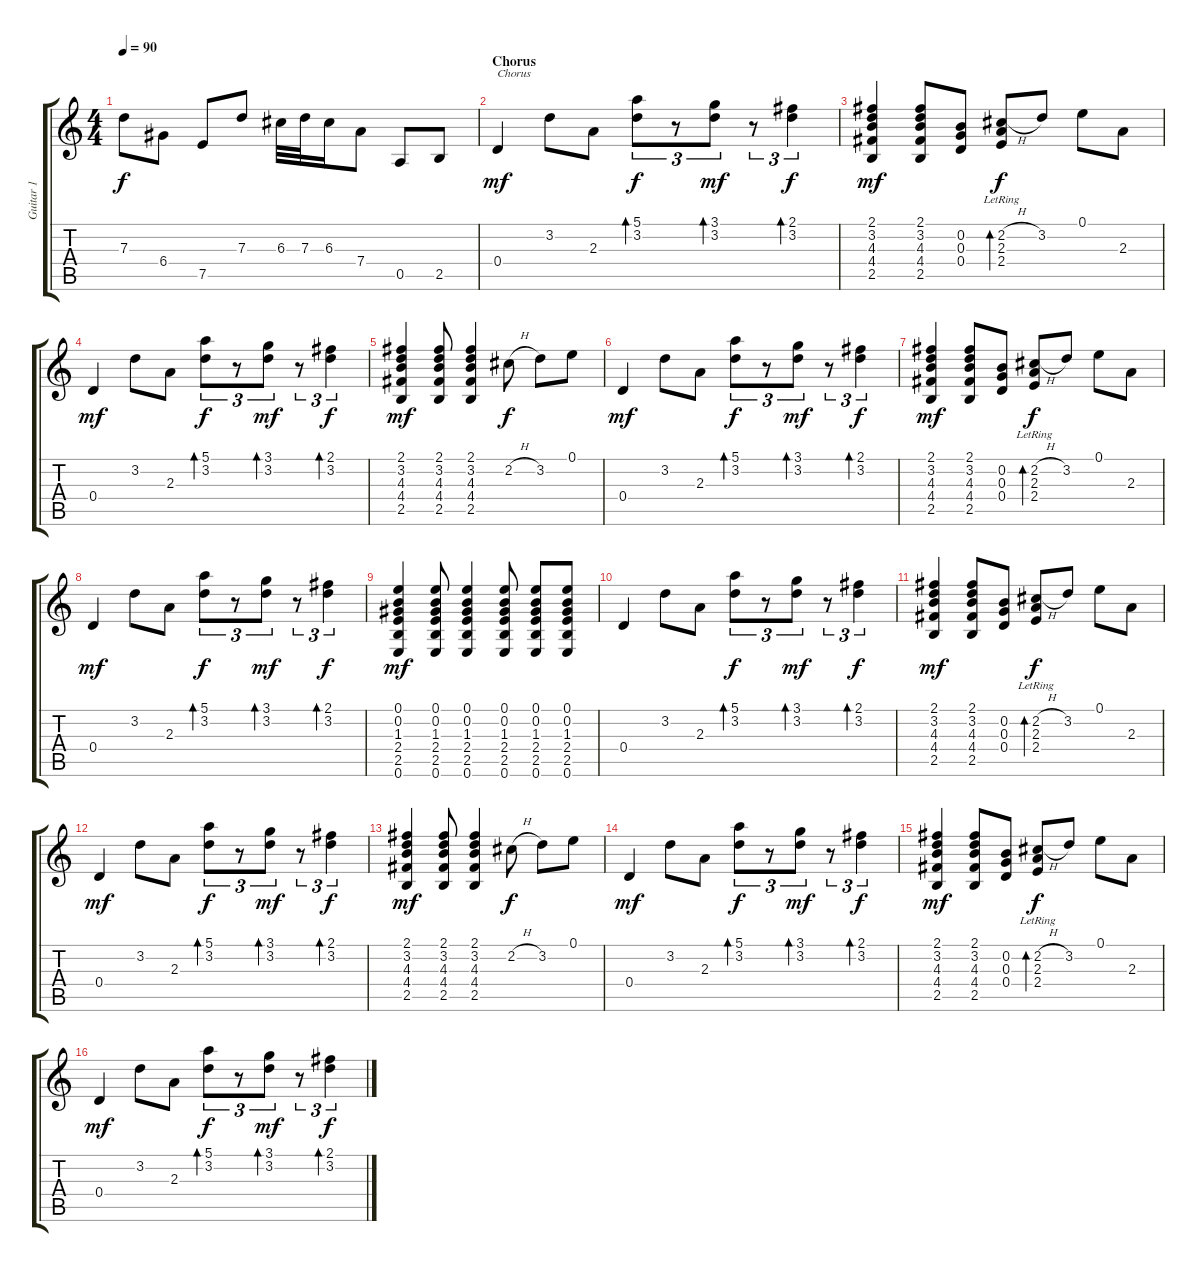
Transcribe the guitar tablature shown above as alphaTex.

\track ("Guitar 1" "Guitar 1") {instrument electricguitarclean}
\staff {score tabs}
\tuning (E4 B3 G3 D3 A2 E2) {hide}
\ts (4 4)
\tempo 90
\clef g2
\ks c
7.3.8{dy f} 6.4.8 7.5.8 7.3.8 6.3.32 7.3.32 6.3.16 7.4.8 0.5.8 2.5.8 |
\section ("" "Chorus")
0.4.4{txt "Chorus" dy mf} 3.2.8 2.3.8 (5.1 3.2).8{tu (3 2) bd 240 dy f} r.8{tu (3 2)} (3.1 3.2).8{tu (3 2) bd 240 dy mf} r.8{tu (3 2)} (2.1 3.2).4{tu (3 2) bd 120 dy f} |
(2.1 3.2 4.3 4.4 2.5).4{dy mf} (2.1 3.2 4.3 4.4 2.5).8 (0.2 0.3 0.4).8 (2.2{h} 2.3 2.4{lr}).8{bd 240 dy f} 3.2.8 0.1.8 2.3.8 |
0.4.4{dy mf} 3.2.8 2.3.8 (5.1 3.2).8{tu (3 2) bd 240 dy f} r.8{tu (3 2)} (3.1 3.2).8{tu (3 2) bd 240 dy mf} r.8{tu (3 2)} (2.1 3.2).4{tu (3 2) bd 120 dy f} |
(2.1 3.2 4.3 4.4 2.5).4{dy mf} (2.1 3.2 4.3 4.4 2.5).8 (2.1 3.2 4.3 4.4 2.5).4 2.2{h}.8{dy f} 3.2.8 0.1.8 |
0.4.4{dy mf} 3.2.8 2.3.8 (5.1 3.2).8{tu (3 2) bd 240 dy f} r.8{tu (3 2)} (3.1 3.2).8{tu (3 2) bd 240 dy mf} r.8{tu (3 2)} (2.1 3.2).4{tu (3 2) bd 120 dy f} |
(2.1 3.2 4.3 4.4 2.5).4{dy mf} (2.1 3.2 4.3 4.4 2.5).8 (0.2 0.3 0.4).8 (2.2{h} 2.3 2.4{lr}).8{bd 240 dy f} 3.2.8 0.1.8 2.3.8 |
0.4.4{dy mf} 3.2.8 2.3.8 (5.1 3.2).8{tu (3 2) bd 240 dy f} r.8{tu (3 2)} (3.1 3.2).8{tu (3 2) bd 240 dy mf} r.8{tu (3 2)} (2.1 3.2).4{tu (3 2) bd 120 dy f} |
(0.1 0.2 1.3 2.4 2.5 0.6).4{dy mf} (0.1 0.2 1.3 2.4 2.5 0.6).8 (0.1 0.2 1.3 2.4 2.5 0.6).4 (0.1 0.2 1.3 2.4 2.5 0.6).8 (0.1 0.2 1.3 2.4 2.5 0.6).8 (0.1 0.2 1.3 2.4 2.5 0.6).8 |
0.4.4 3.2.8 2.3.8 (5.1 3.2).8{tu (3 2) bd 240 dy f} r.8{tu (3 2)} (3.1 3.2).8{tu (3 2) bd 240 dy mf} r.8{tu (3 2)} (2.1 3.2).4{tu (3 2) bd 120 dy f} |
(2.1 3.2 4.3 4.4 2.5).4{dy mf} (2.1 3.2 4.3 4.4 2.5).8 (0.2 0.3 0.4).8 (2.2{h} 2.3 2.4{lr}).8{bd 240 dy f} 3.2.8 0.1.8 2.3.8 |
0.4.4{dy mf} 3.2.8 2.3.8 (5.1 3.2).8{tu (3 2) bd 240 dy f} r.8{tu (3 2)} (3.1 3.2).8{tu (3 2) bd 240 dy mf} r.8{tu (3 2)} (2.1 3.2).4{tu (3 2) bd 120 dy f} |
(2.1 3.2 4.3 4.4 2.5).4{dy mf} (2.1 3.2 4.3 4.4 2.5).8 (2.1 3.2 4.3 4.4 2.5).4 2.2{h}.8{dy f} 3.2.8 0.1.8 |
0.4.4{dy mf} 3.2.8 2.3.8 (5.1 3.2).8{tu (3 2) bd 240 dy f} r.8{tu (3 2)} (3.1 3.2).8{tu (3 2) bd 240 dy mf} r.8{tu (3 2)} (2.1 3.2).4{tu (3 2) bd 120 dy f} |
(2.1 3.2 4.3 4.4 2.5).4{dy mf} (2.1 3.2 4.3 4.4 2.5).8 (0.2 0.3 0.4).8 (2.2{h} 2.3 2.4{lr}).8{bd 240 dy f} 3.2.8 0.1.8 2.3.8 |
0.4.4{dy mf} 3.2.8 2.3.8 (5.1 3.2).8{tu (3 2) bd 240 dy f} r.8{tu (3 2)} (3.1 3.2).8{tu (3 2) bd 240 dy mf} r.8{tu (3 2)} (2.1 3.2).4{tu (3 2) bd 120 dy f}
